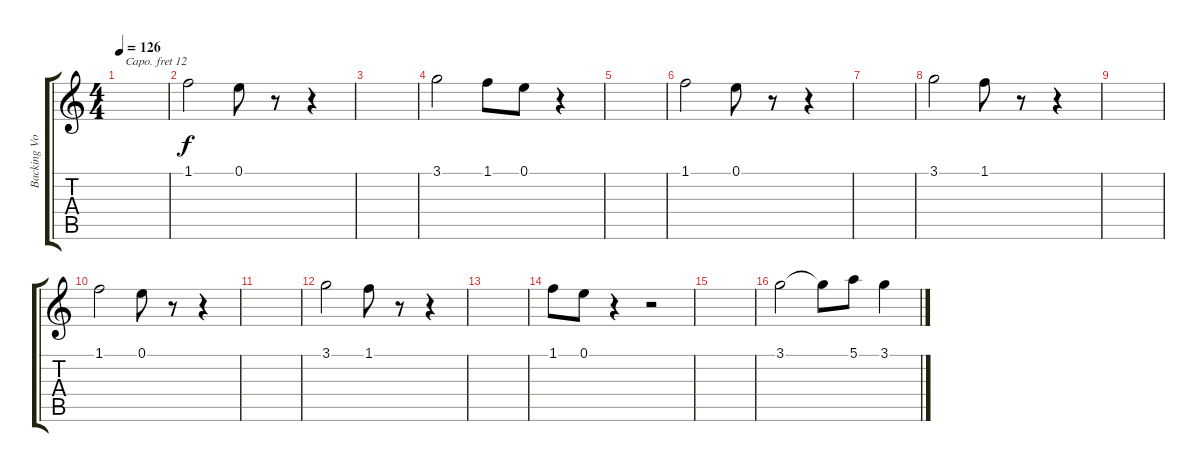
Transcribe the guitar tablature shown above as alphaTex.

\track ("Backing Vocals" "Backing Vo") {instrument oboe}
\staff {score tabs}
\capo 12
\tuning (E4 B3 G3 D3 A2 E2) {hide}
\ts (4 4)
\tempo 126
\clef g2
\ks c
|
1.1.2 0.1.8 r.8 r.4 |
|
3.1.2 1.1.8 0.1.8 r.4 |
|
1.1.2 0.1.8 r.8 r.4 |
|
3.1.2 1.1.8 r.8 r.4 |
|
1.1.2 0.1.8 r.8 r.4 |
|
3.1.2 1.1.8 r.8 r.4 |
|
1.1.8 0.1.8 r.4 r.2 |
|
3.1.2 3.1{t}.8 5.1.8 3.1.4
